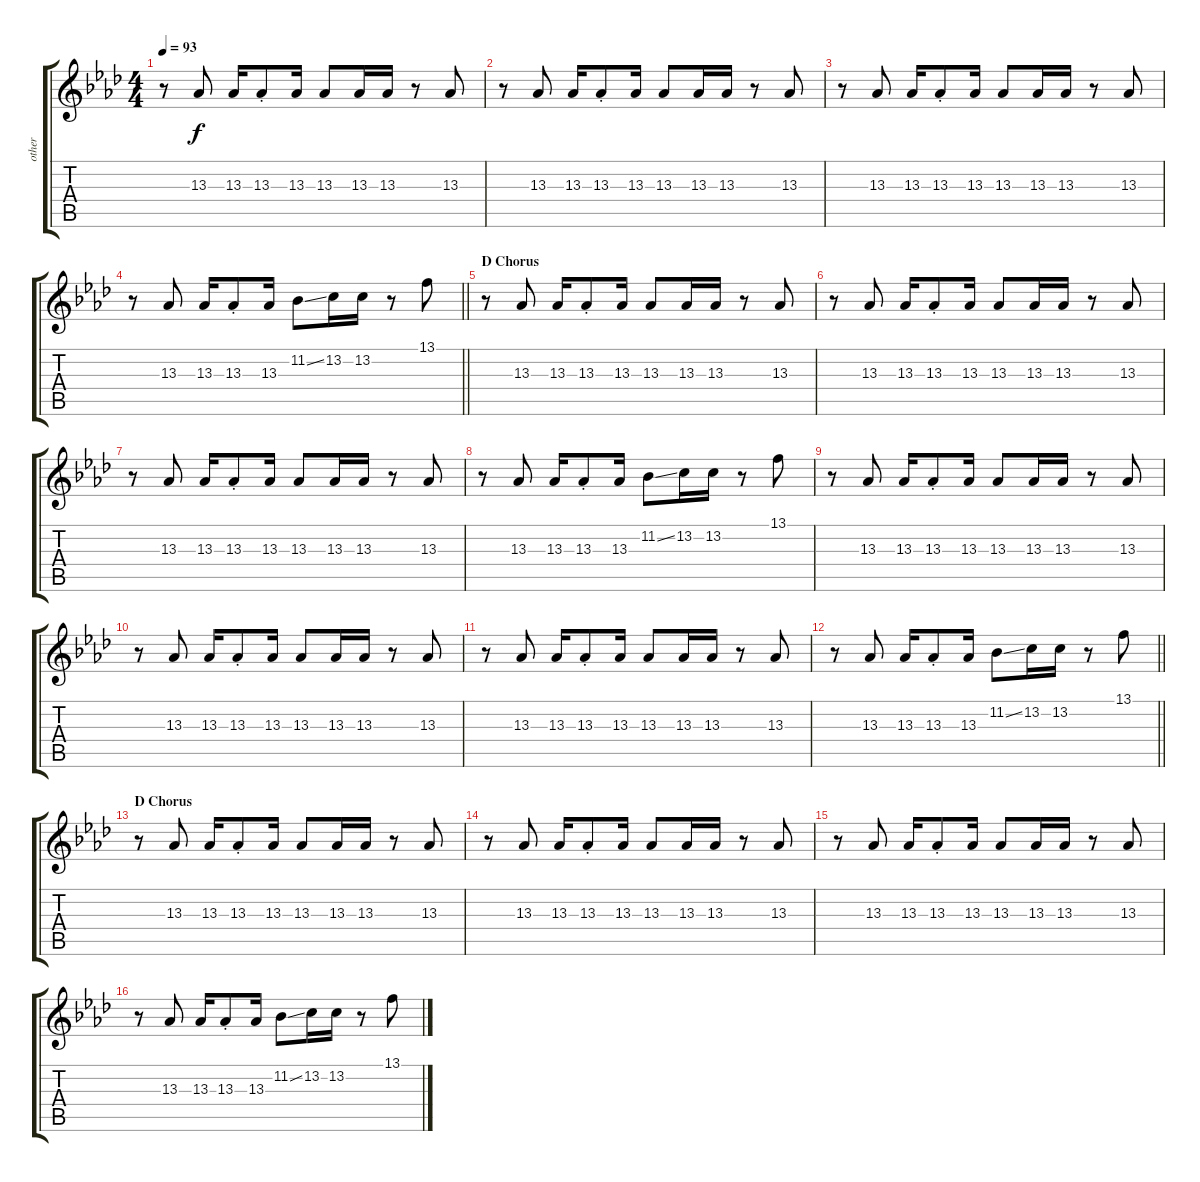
\track ("other" "other") {instrument pad3polysynth}
\staff {score tabs}
\tuning (E4 B3 G3 D3 A2 E2) {hide}
\ts (4 4)
\tempo 93
\clef g2
\ks fminor
r.8{dy f} 13.3.8 13.3.16 13.3{st}.8 13.3.16 13.3.8 13.3.16 13.3.16 r.8 13.3.8 |
r.8 13.3.8 13.3.16 13.3{st}.8 13.3.16 13.3.8 13.3.16 13.3.16 r.8 13.3.8 |
r.8 13.3.8 13.3.16 13.3{st}.8 13.3.16 13.3.8 13.3.16 13.3.16 r.8 13.3.8 |
\barLineRight lightlight
r.8 13.3.8 13.3.16 13.3{st}.8 13.3.16 11.2{ss}.8 13.2.16 13.2.16 r.8 13.1.8 |
\section ("" "D Chorus")
r.8 13.3.8 13.3.16 13.3{st}.8 13.3.16 13.3.8 13.3.16 13.3.16 r.8 13.3.8 |
r.8 13.3.8 13.3.16 13.3{st}.8 13.3.16 13.3.8 13.3.16 13.3.16 r.8 13.3.8 |
r.8 13.3.8 13.3.16 13.3{st}.8 13.3.16 13.3.8 13.3.16 13.3.16 r.8 13.3.8 |
r.8 13.3.8 13.3.16 13.3{st}.8 13.3.16 11.2{ss}.8 13.2.16 13.2.16 r.8 13.1.8 |
r.8 13.3.8 13.3.16 13.3{st}.8 13.3.16 13.3.8 13.3.16 13.3.16 r.8 13.3.8 |
r.8 13.3.8 13.3.16 13.3{st}.8 13.3.16 13.3.8 13.3.16 13.3.16 r.8 13.3.8 |
r.8 13.3.8 13.3.16 13.3{st}.8 13.3.16 13.3.8 13.3.16 13.3.16 r.8 13.3.8 |
\barLineRight lightlight
r.8 13.3.8 13.3.16 13.3{st}.8 13.3.16 11.2{ss}.8 13.2.16 13.2.16 r.8 13.1.8 |
\section ("" "D Chorus")
r.8 13.3.8 13.3.16 13.3{st}.8 13.3.16 13.3.8 13.3.16 13.3.16 r.8 13.3.8 |
r.8 13.3.8 13.3.16 13.3{st}.8 13.3.16 13.3.8 13.3.16 13.3.16 r.8 13.3.8 |
r.8 13.3.8 13.3.16 13.3{st}.8 13.3.16 13.3.8 13.3.16 13.3.16 r.8 13.3.8 |
r.8 13.3.8 13.3.16 13.3{st}.8 13.3.16 11.2{ss}.8 13.2.16 13.2.16 r.8 13.1.8
